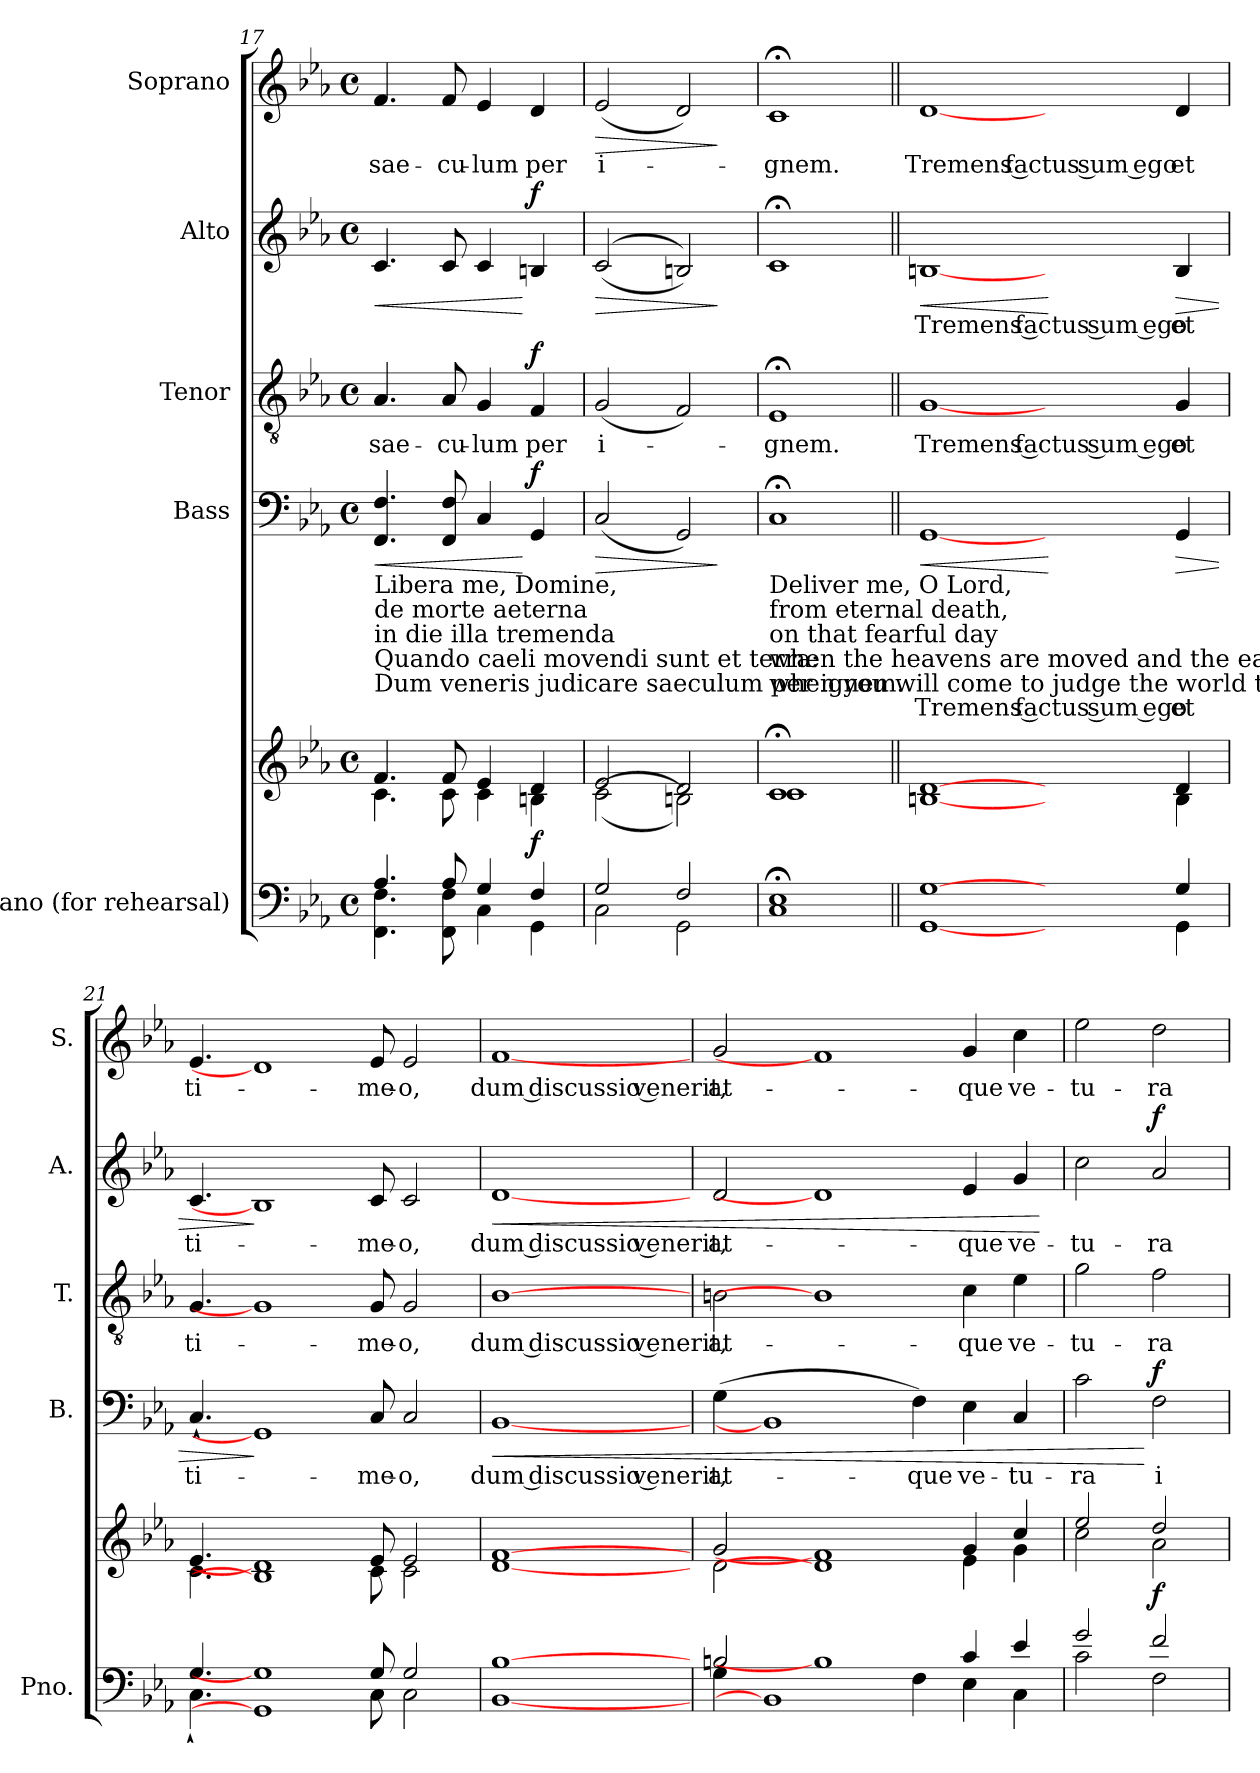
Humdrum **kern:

**kern	**kern	**dynam	**kern	**text	**dynam	**kern	**text	**dynam	**kern	**text	**dynam	**kern	**text	**dynam
*part5	*part5	*part5	*part4	*part4	*part4	*part3	*part3	*part3	*part2	*part2	*part2	*part1	*part1	*part1
*staff6	*staff5	*staff5/6	*staff4	*staff4	*staff4	*staff3	*staff3	*staff3	*staff2	*staff2	*staff2	*staff1	*staff1	*staff1
*I"Piano (for rehearsal)	*	*	*I"Bass	*	*	*I"Tenor	*	*	*I"Alto	*	*	*I"Soprano	*	*
*I'Pno.	*	*	*I'B.	*	*	*I'T.	*	*	*I'A.	*	*	*I'S.	*	*
!!LO:LB:g=z
*clefF4	*clefG2	*	*clefF4	*	*	*clefGv2	*	*	*clefG2	*	*	*clefG2	*	*
*k[b-e-a-]	*k[b-e-a-]	*	*k[b-e-a-]	*	*	*k[b-e-a-]	*	*	*k[b-e-a-]	*	*	*k[b-e-a-]	*	*
*E-:	*E-:	*	*E-:	*	*	*E-:	*	*	*E-:	*	*	*E-:	*	*
*M4/4	*M4/4	*	*M4/4	*	*	*M4/4	*	*	*M4/4	*	*	*M4/4	*	*
*met(c)	*met(c)	*	*met(c)	*	*	*met(c)	*	*	*met(c)	*	*	*met(c)	*	*
=17	=17	=17	=17	=17	=17	=17	=17	=17	=17	=17	=17	=17	=17	=17
*^	*^	*	*	*	*	*	*	*	*	*	*	*	*	*
!	!	!	!	!	!LO:TX:b:t=Libera me, Domine,	!	!	!	!	!	!	!	!	!	!	!
!	!	!	!	!	!LO:TX:b:t=de morte aeterna	!	!	!	!	!	!	!	!	!	!	!
!	!	!	!	!	!LO:TX:b:t=in die illa tremenda	!	!	!	!	!	!	!	!	!	!	!
!	!	!	!	!	!LO:TX:b:t=Quando caeli movendi sunt et terra&colon;	!	!	!	!	!	!	!	!	!	!	!
!	!	!	!	!	!LO:TX:b:t=Dum veneris judicare saeculum per ignem.	!	!	!	!	!	!	!	!	!	!	!
!	!	!	!	!	!	!	!LO:HP:b	!	!LO:LY:b	!	!	!	!LO:HP:b	!	!LO:LY:b	!
4.A-/	4.FF\ 4.F\	4.f/	4.c\	.	4.FF/ 4.F/	.	<	4.A-/	sae-	.	4.c/	.	<	4.f/	sae-	.
!	!	!	!	!	!	!	!	!	!LO:LY:b	!	!	!	!	!	!LO:LY:b	!
8A-/	8FF\ 8F\	8f/	8c\	.	8FF/ 8F/	.	.	8A-/	-cu-	.	8c/	.	.	8f/	-cu-	.
!	!	!	!	!	!	!	!	!	!LO:LY:b	!	!	!	!	!	!LO:LY:b	!
4G/	4C\	4e-/	4c\	.	4C/	.	.	4G/	-lum	.	4c/	.	.	4e-/	-lum	.
!	!	!	!	!LO:DY:a=2	!	!	!LO:DY:n=1:a	!	!LO:LY:b	!LO:DY:a	!	!	!LO:DY:n=1:a	!	!LO:LY:b	!
4F/	4GG\	4d/	4Bn\	f	4GG/	.	[ f	4F/	per	f	4Bn/	.	[ f	4d/	per	.
=18	=18	=18	=18	=18	=18	=18	=18	=18	=18	=18	=18	=18	=18	=18	=18	=18
!	!	!	!	!	!	!	!LO:HP:b	!	!LO:LY:b	!	!	!	!LO:HP:b	!	!LO:LY:b	!LO:HP:b
2G/	2C\	2e-/	(<(>2c\	.	(<2C/	.	>	(<2G/	i-	.	(<(<2c/	.	>	(<2e-/	i-	>
2F/	2GG\	2d/	2Bn\))	.	2GG/)	.	.	2F/)	.	.	2Bn/))	.	.	2d/)	.	.
*v	*v	*	*	*	*	*	*	*	*	*	*	*	*	*	*	*
*	*v	*v	*	*	*	*	*	*	*	*	*	*	*	*	*
.	.	.	.	.	]	.	.	.	.	.	]	.	.	]
=19	=19	=19	=19	=19	=19	=19	=19	=19	=19	=19	=19	=19	=19	=19
*^	*^	*	*	*	*	*	*	*	*	*	*	*	*	*
!	!	!	!	!	!LO:TX:b:t=Deliver me, O Lord,	!	!	!	!	!	!	!	!	!	!	!
!	!	!	!	!	!LO:TX:b:t=from eternal death,	!	!	!	!	!	!	!	!	!	!	!
!	!	!	!	!	!LO:TX:b:t=on that fearful day	!	!	!	!	!	!	!	!	!	!	!
!	!	!	!	!	!LO:TX:b:t=when the heavens are moved and the earth	!	!	!	!	!	!	!	!	!	!	!
!	!	!	!	!	!LO:TX:b:t=when you will come to judge the world through fire.	!	!	!	!	!	!	!	!	!	!	!
!	!	!	!	!	!	!	!	!	!LO:LY:b	!	!	!	!	!	!LO:LY:b	!
1E-;<	1C	1c;<	1c	.	1C;<	.	.	1E-;<	-gnem.	.	1c;<	.	.	1c;<	-gnem.	.
!!LO:PB:g=z
=20||	=20||	=20||	=20||	=20||	=20||	=20||	=20||	=20||	=20||	=20||	=20||	=20||	=20||	=20||	=20||	=20||
!	!	!	!	!	!	!LO:LY:b	!LO:HP:b	!	!LO:LY:b	!	!	!LO:LY:b	!LO:HP:b	!	!LO:LY:b	!
[1G	[1GG	[1d	[1Bn	.	[1GG	Tremens factus sum ego	<	[1G	Tremens factus sum ego	.	[1Bn	Tremens factus sum ego	<	[1d	Tremens factus sum ego	.
1ryy	1ryy	1ryy	1ryy	.	1ryy	.	[	1ryy	.	.	1ryy	.	[	1ryy	.	.
!	!	!	!	!	!	!LO:LY:b	!LO:HP:b	!	!LO:LY:b	!	!	!LO:LY:b	!LO:HP:b	!	!LO:LY:b	!
4G/	4GG\	4d/	4B\	.	4GG/	et	>	4G/	et	.	4B/	et	>	4d/	et	.
=21	=21	=21	=21	=21	=21	=21	=21	=21	=21	=21	=21	=21	=21	=21	=21	=21
!	!	!	!	!	!	!LO:LY:b	!	!	!LO:LY:b	!	!	!LO:LY:b	!	!	!LO:LY:b	!
4.G/	4.C`\	4.e-/	4.c\	.	4.C`/	ti-	.	4.G/	ti-	.	4.c/	ti-	.	4.e-/	ti-	.
1G]	1GG]	1d]	1B]	.	1GG]	.	]	1G]	.	.	1B]	.	]	1d]	.	.
!	!	!	!	!	!	!LO:LY:b	!	!	!LO:LY:b	!	!	!LO:LY:b	!	!	!LO:LY:b	!
8G/	8C\	8e-/	8c\	.	8C/	-me-	.	8G/	-me-	.	8c/	-me-	.	8e-/	-me-	.
!	!	!	!	!	!	!LO:LY:b	!	!	!LO:LY:b	!	!	!LO:LY:b	!	!	!LO:LY:b	!
2G/	2C\	2e-/	2c\	.	2C/	-o,	.	2G/	-o,	.	2c/	-o,	.	2e-/	-o,	.
=22	=22	=22	=22	=22	=22	=22	=22	=22	=22	=22	=22	=22	=22	=22	=22	=22
!	!	!	!	!	!	!LO:LY:b	!LO:HP:b	!	!LO:LY:b	!	!	!LO:LY:b	!LO:HP:b	!	!LO:LY:b	!
[1B-	[1BB-	[1f	[1d	.	[1BB-	dum discussio venerit,	<	[1B-	dum discussio venerit,	.	[1d	dum discussio venerit,	<	[1f	dum discussio venerit,	.
=23	=23	=23	=23	=23	=23	=23	=23	=23	=23	=23	=23	=23	=23	=23	=23	=23
!	!	!	!	!	!	!LO:LY:b	!	!	!LO:LY:b	!	!	!LO:LY:b	!	!	!LO:LY:b	!
2Bn/	4G\	2g/	2d\	.	(>4G\	at-	.	2Bn\	at-	.	2d/	at-	.	2g/	at-	.
.	1BB-]	.	.	.	1BB-]	.	.	.	.	.	.	.	.	.	.	.
1B-]	.	1f]	1d]	.	.	.	.	1B-]	.	.	1d]	.	.	1f]	.	.
!	!	!	!	!	!	!LO:LY:b	!	!	!	!	!	!	!	!	!	!
.	4F\	.	.	.	4F\)	-que	.	.	.	.	.	.	.	.	.	.
!	!	!	!	!	!	!LO:LY:b	!	!	!LO:LY:b	!	!	!LO:LY:b	!	!	!LO:LY:b	!
4c/	4E-\	4g/	4e-\	.	4E-\	ve-	.	4c\	-que	.	4e-/	-que	.	4g/	-que	.
!	!	!	!	!	!	!LO:LY:b	!	!	!LO:LY:b	!	!	!LO:LY:b	!	!	!LO:LY:b	!
4e-/	4C\	4cc/	4g\	.	4C/	-tu-	.	4e-\	ve-	.	4g/	ve-	.	4cc\	ve-	.
*v	*v	*	*	*	*	*	*	*	*	*	*	*	*	*	*	*
*	*v	*v	*	*	*	*	*	*	*	*	*	*	*	*	*
.	.	.	.	.	.	.	.	.	.	.	[	.	.	.
=24	=24	=24	=24	=24	=24	=24	=24	=24	=24	=24	=24	=24	=24	=24
*^	*^	*	*	*	*	*	*	*	*	*	*	*	*	*
!	!	!	!	!	!	!LO:LY:b	!	!	!LO:LY:b	!	!	!LO:LY:b	!	!	!LO:LY:b	!
2g/	2c\	2ee-/	2cc\	.	2c\	-ra	.	2g\	-tu-	.	2cc\	-tu-	.	2ee-\	-tu-	.
!	!	!	!	!LO:DY:a=2	!	!LO:LY:b	!LO:DY:n=1:a	!	!LO:LY:b	!	!	!LO:LY:b	!LO:DY:a	!	!LO:LY:b	!
2f/	2F\	2dd/	2a-\	f	2F\	i-	[ f	2f\	-ra	.	2a-/	-ra	f	2dd\	-ra	.
*v	*v	*	*	*	*	*	*	*	*	*	*	*	*	*	*	*
*	*v	*v	*	*	*	*	*	*	*	*	*	*	*	*	*
=	=	=	=	=	=	=	=	=	=	=	=	=	=	=
*-	*-	*-	*-	*-	*-	*-	*-	*-	*-	*-	*-	*-	*-	*-
